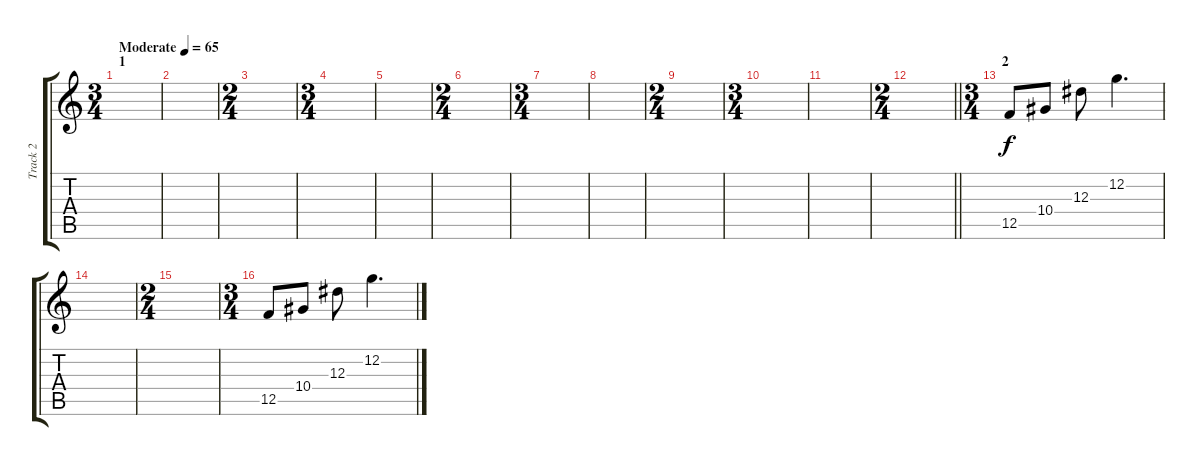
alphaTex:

\track ("Track 2" "Track 2") {instrument electricguitarclean}
\staff {score tabs}
\tuning (C4 G3 Eb3 Bb2 F2 C2) {hide}
\ts (3 4)
\section ("" "1")
\tempo (65 "Moderate")
\clef g2
\ks c
|
|
\ts (2 4)
|
\ts (3 4)
|
|
\ts (2 4)
|
\ts (3 4)
|
|
\ts (2 4)
|
\ts (3 4)
|
|
\ts (2 4)
\barLineRight lightlight
|
\ts (3 4)
\section ("" "2")
12.5.8 10.4.8 12.3.8 12.2.4{d} |
|
\ts (2 4)
|
\ts (3 4)
12.5.8 10.4.8 12.3.8 12.2.4{d}
